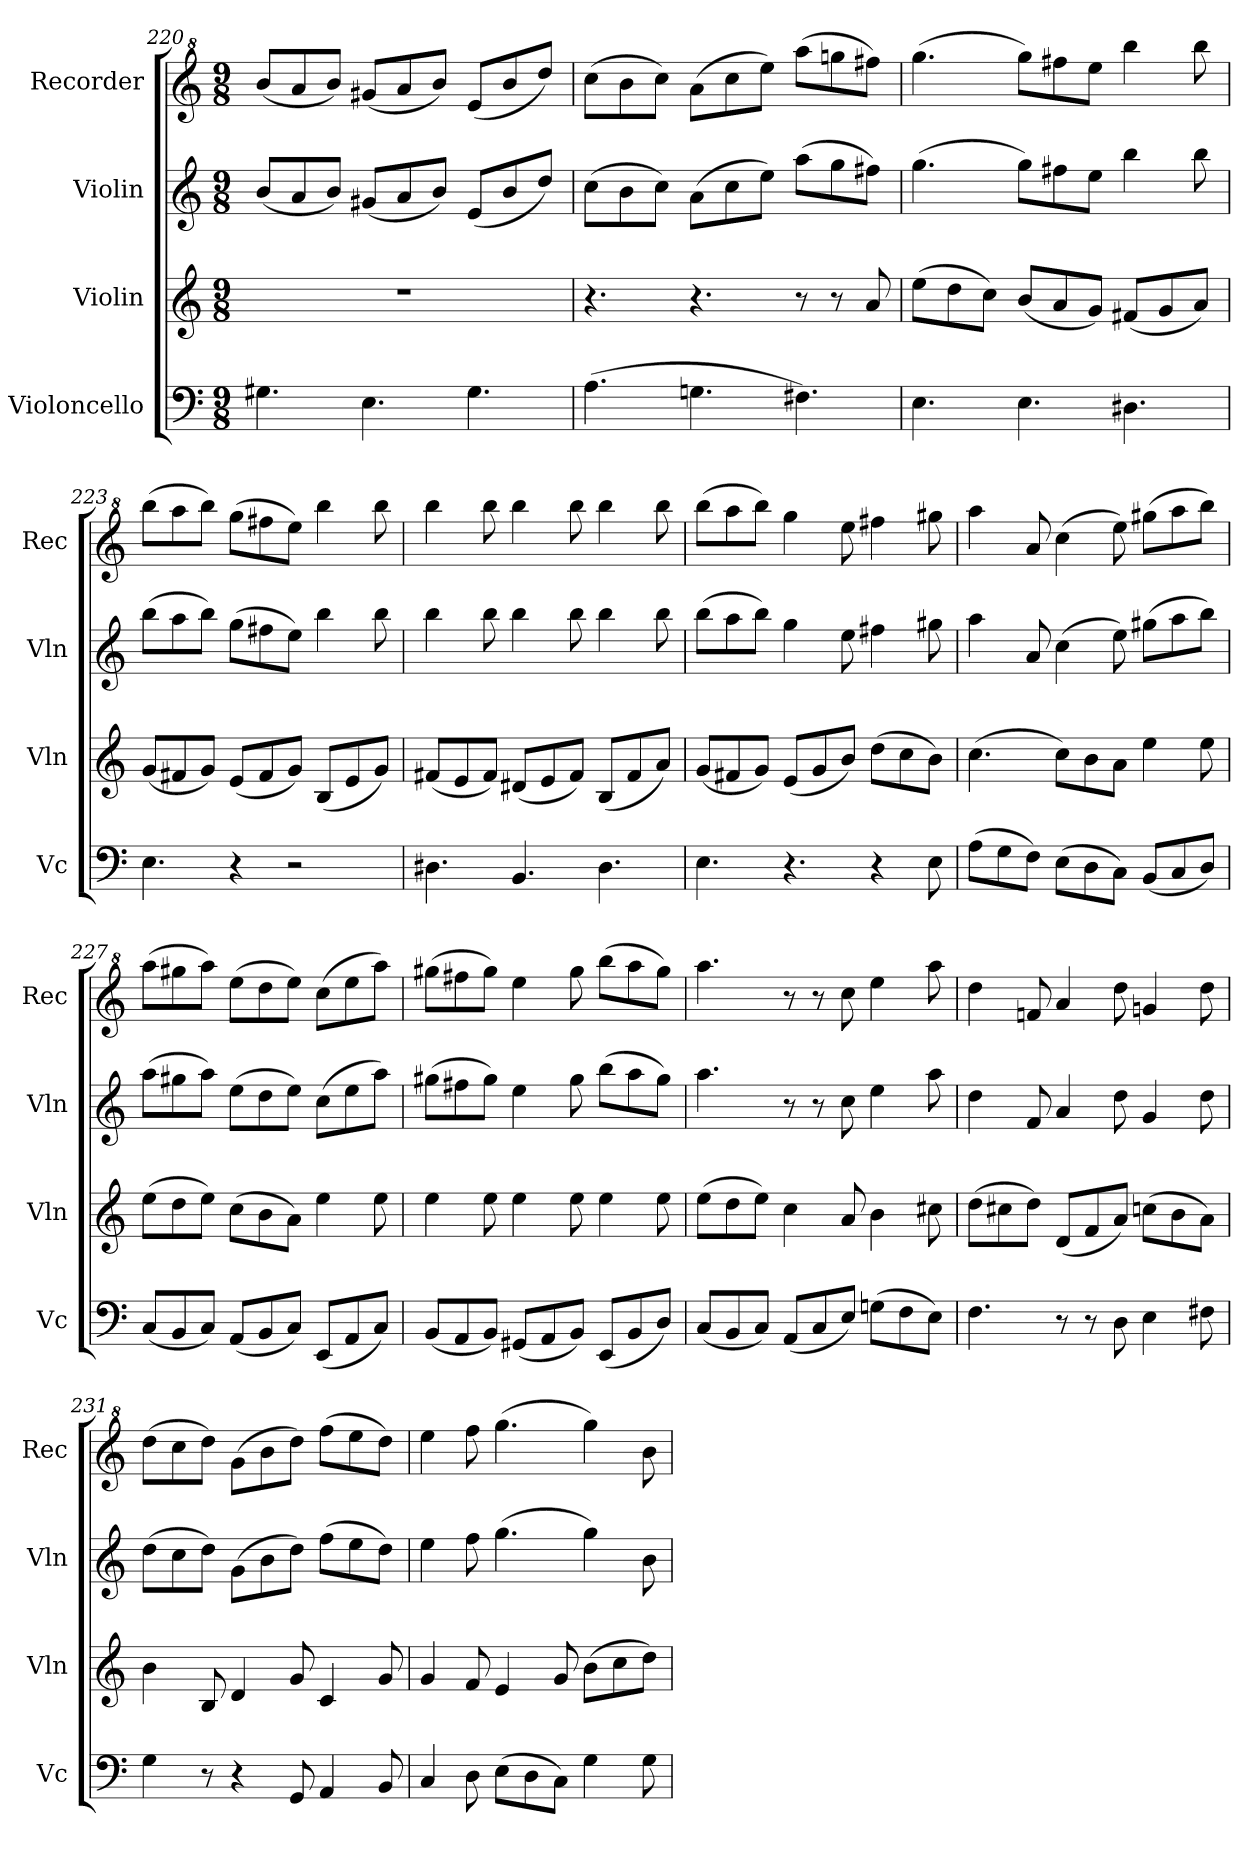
**kern	**kern	**kern	**kern
*part4	*part3	*part2	*part1
*staff4	*staff3	*staff2	*staff1
*I"Violoncello	*I"Violin	*I"Violin	*I"Recorder
*I'Vc	*I'Vln	*I'Vln	*I'Rec
*clefF4	*clefG2	*clefG2	*clefG^2
*k[]	*k[]	*k[]	*k[]
*M9/8	*M9/8	*M9/8	*M9/8
=220	=220	=220	=220
4.G#X\	8%9r	(8b/L	(8bb/L
.	.	8a/	8aa/
.	.	8b/J)	8bb/J)
4.E\	.	(8g#X/L	(8gg#X/L
.	.	8a/	8aa/
.	.	8b/J)	8bb/J)
4.G#\	.	(8e/L	(8ee/L
.	.	8b/	8bb/
.	.	8dd/J)	8ddd/J)
!!LO:LB:g=z
=221	=221	=221	=221
(4.A\	4.r	(8cc\L	(8ccc\L
.	.	8b\	8bb\
.	.	8cc\J)	8ccc\J)
4.Gn\	4.r	(8a\L	(8aa\L
.	.	8cc\	8ccc\
.	.	8ee\J)	8eee\J)
4.F#X\)	8r	(8aa\L	(8aaa\L
.	8r	8gg\	8gggn\
.	8a/	8ff#X\J)	8fff#X\J)
=222	=222	=222	=222
4.E\	(8ee\L	(4.gg\	(4.ggg\
.	8dd\	.	.
.	8cc\J)	.	.
4.E\	(8b/L	8gg\L)	8ggg\L)
.	8a/	8ff#X\	8fff#X\
.	8g/J)	8ee\J	8eee\J
4.D#X\	(8f#X/L	4bb\	4bbb\
.	8g/	.	.
.	8a/J)	8bb\	8bbb\
=223	=223	=223	=223
4.E\	(8g/L	(8bb\L	(8bbb\L
.	8f#X/	8aa\	8aaa\
.	8g/J)	8bb\J)	8bbb\J)
4r	(8e/L	(8gg\L	(8ggg\L
.	8f#/	8ff#X\	8fff#X\
2r	8g/J)	8ee\J)	8eee\J)
.	(8B/L	4bb\	4bbb\
.	8e/	.	.
.	8g/J)	8bb\	8bbb\
=224	=224	=224	=224
4.D#X\	(8f#X/L	4bb\	4bbb\
.	8e/	.	.
.	8f#/J)	8bb\	8bbb\
4.BB/	(8d#X/L	4bb\	4bbb\
.	8e/	.	.
.	8f#/J)	8bb\	8bbb\
4.D#\	(8B/L	4bb\	4bbb\
.	8f#/	.	.
.	8a/J)	8bb\	8bbb\
!!LO:LB:g=z
=225	=225	=225	=225
4.E\	(8g/L	(8bb\L	(8bbb\L
.	8f#X/	8aa\	8aaa\
.	8g/J)	8bb\J)	8bbb\J)
4.r	(8e/L	4gg\	4ggg\
.	8g/	.	.
.	8b/J)	8ee\	8eee\
4r	(8dd\L	4ff#X\	4fff#X\
.	8cc\	.	.
8E\	8b\J)	8gg#X\	8ggg#X\
=226	=226	=226	=226
(8A\L	(4.cc\	4aa\	4aaa\
8G\	.	.	.
8F\J)	.	8a/	8aa/
(8E\L	8cc\L)	(4cc\	(4ccc\
8D\	8b\	.	.
8C\J)	8a\J	8ee\)	8eee\)
(8BB/L	4ee\	(8gg#X\L	(8ggg#X\L
8C/	.	8aa\	8aaa\
8D/J)	8ee\	8bb\J)	8bbb\J)
=227	=227	=227	=227
(8C/L	(8ee\L	(8aa\L	(8aaa\L
8BB/	8dd\	8gg#X\	8ggg#X\
8C/J)	8ee\J)	8aa\J)	8aaa\J)
(8AA/L	(8cc\L	(8ee\L	(8eee\L
8BB/	8b\	8dd\	8ddd\
8C/J)	8a\J)	8ee\J)	8eee\J)
(8EE/L	4ee\	(8cc\L	(8ccc\L
8AA/	.	8ee\	8eee\
8C/J)	8ee\	8aa\J)	8aaa\J)
=228	=228	=228	=228
(8BB/L	4ee\	(8gg#X\L	(8ggg#X\L
8AA/	.	8ff#X\	8fff#X\
8BB/J)	8ee\	8gg#\J)	8ggg#\J)
(8GG#X/L	4ee\	4ee\	4eee\
8AA/	.	.	.
8BB/J)	8ee\	8gg#\	8ggg#\
(8EE/L	4ee\	(8bb\L	(8bbb\L
8BB/	.	8aa\	8aaa\
8D/J)	8ee\	8gg#\J)	8ggg#\J)
!!LO:PB:g=z
=229	=229	=229	=229
(8C/L	(8ee\L	4.aa\	4.aaa\
8BB/	8dd\	.	.
8C/J)	8ee\J)	.	.
(8AA/L	4cc\	8r	8r
8C/	.	8r	8r
8E/J)	8a/	8cc\	8ccc\
(8Gn\L	4b\	4ee\	4eee\
8F\	.	.	.
8E\J)	8cc#X\	8aa\	8aaa\
=230	=230	=230	=230
4.F\	(8dd\L	4dd\	4ddd\
.	8cc#X\	.	.
.	8dd\J)	8f/	8ffn/
8r	(8d/L	4a/	4aa/
8r	8f/	.	.
8D\	8a/J)	8dd\	8ddd\
4E\	(8ccn\L	4g/	4ggn/
.	8b\	.	.
8F#X\	8a\J)	8dd\	8ddd\
=231	=231	=231	=231
4G\	4b\	(8dd\L	(8ddd\L
.	.	8cc\	8ccc\
8r	8B/	8dd\J)	8ddd\J)
4r	4d/	(8g\L	(8gg\L
.	.	8b\	8bb\
8GG/	8g/	8dd\J)	8ddd\J)
4AA/	4c/	(8ff\L	(8fff\L
.	.	8ee\	8eee\
8BB/	8g/	8dd\J)	8ddd\J)
=232	=232	=232	=232
4C/	4g/	4ee\	4eee\
8D\	8f/	8ff\	8fff\
(8E\L	4e/	(4.gg\	(4.ggg\
8D\	.	.	.
8C\J)	8g/	.	.
4G\	(8b\L	4gg\)	4ggg\)
.	8cc\	.	.
8G\	8dd\J)	8b\	8bb\
=	=	=	=
*-	*-	*-	*-
